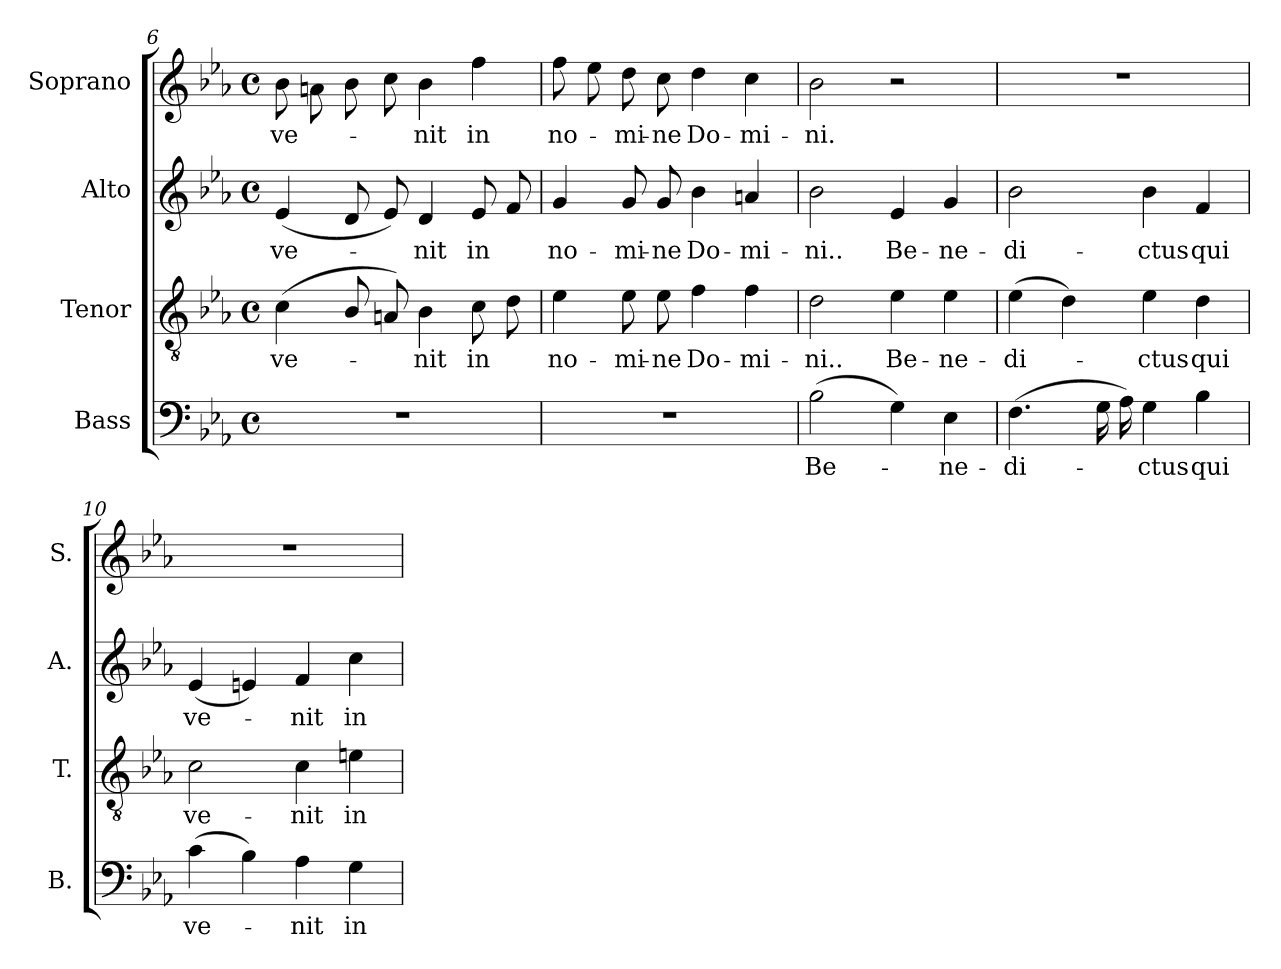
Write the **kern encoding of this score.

**kern	**text	**kern	**text	**kern	**text	**kern	**text
*part4	*part4	*part3	*part3	*part2	*part2	*part1	*part1
*staff4	*staff4	*staff3	*staff3	*staff2	*staff2	*staff1	*staff1
*I"Bass	*	*I"Tenor	*	*I"Alto	*	*I"Soprano	*
*I'B.	*	*I'T.	*	*I'A.	*	*I'S.	*
*clefF4	*	*clefGv2	*	*clefG2	*	*clefG2	*
*	*	*ITrd7c12	*	*	*	*	*
*k[b-e-a-]	*	*k[b-e-a-]	*	*k[b-e-a-]	*	*k[b-e-a-]	*
*E-:	*	*E-:	*	*E-:	*	*E-:	*
*M4/4	*	*M4/4	*	*M4/4	*	*M4/4	*
*met(c)	*	*met(c)	*	*met(c)	*	*met(c)	*
=6	=6	=6	=6	=6	=6	=6	=6
!	!	!	!LO:LY:b:color=#000000	!	!	!	!
!	!	!	!	!	!LO:LY:b:color=#000000	!	!
!	!	!	!	!	!	!	!LO:LY:b:color=#000000
1r	.	(4Ci\	ve-	(4e-i/	ve-	8b-i\	ve-
.	.	.	.	.	.	8ani\	.
.	.	8BB-i/	.	8di/	.	8b-i\	.
.	.	8AAni/)	.	8e-i/)	.	8cci\	.
!	!	!	!LO:LY:b:color=#000000	!	!	!	!
!	!	!	!	!	!LO:LY:b:color=#000000	!	!
!	!	!	!	!	!	!	!LO:LY:b:color=#000000
.	.	4BB-i\	-nit	4di/	-nit	4b-i\	-nit
!	!	!	!LO:LY:b:color=#000000	!	!	!	!
!	!	!	!	!	!LO:LY:b:color=#000000	!	!
!	!	!	!	!	!	!	!LO:LY:b:color=#000000
.	.	8Ci\	in	8e-i/	in	4ffi\	in
.	.	8Di\	.	8fi/	.	.	.
!!LO:LB:g=z
=7	=7	=7	=7	=7	=7	=7	=7
!	!	!	!LO:LY:b:color=#000000	!	!	!	!
!	!	!	!	!	!LO:LY:b:color=#000000	!	!
!	!	!	!	!	!	!	!LO:LY:b:color=#000000
1r	.	4E-i\	no-	4gi/	no-	8ffi\	no-
.	.	.	.	.	.	8ee-i\	.
!	!	!	!LO:LY:b:color=#000000	!	!	!	!
!	!	!	!	!	!LO:LY:b:color=#000000	!	!
!	!	!	!	!	!	!	!LO:LY:b:color=#000000
.	.	8E-i\	-mi-	8gi/	-mi-	8ddi\	-mi-
!	!	!	!LO:LY:b:color=#000000	!	!	!	!
!	!	!	!	!	!LO:LY:b:color=#000000	!	!
!	!	!	!	!	!	!	!LO:LY:b:color=#000000
.	.	8E-i\	-ne	8gi/	-ne	8cci\	-ne
!	!	!	!LO:LY:b:color=#000000	!	!	!	!
!	!	!	!	!	!LO:LY:b:color=#000000	!	!
!	!	!	!	!	!	!	!LO:LY:b:color=#000000
.	.	4Fi\	Do-	4b-i\	Do-	4ddi\	Do-
!	!	!	!LO:LY:b:color=#000000	!	!	!	!
!	!	!	!	!	!LO:LY:b:color=#000000	!	!
!	!	!	!	!	!	!	!LO:LY:b:color=#000000
.	.	4Fi\	-mi-	4ani/	-mi-	4cci\	-mi-
=8	=8	=8	=8	=8	=8	=8	=8
!	!LO:LY:b:color=#000000	!	!	!	!	!	!
!	!	!	!LO:LY:b:color=#000000	!	!	!	!
!	!	!	!	!	!LO:LY:b:color=#000000	!	!
!	!	!	!	!	!	!	!LO:LY:b:color=#000000
(2B-i\	Be-	2Di\	-ni..	2b-i\	-ni..	2b-i\	-ni.
!	!	!	!LO:LY:b:color=#000000	!	!	!	!
!	!	!	!	!	!LO:LY:b:color=#000000	!	!
4Gi\)	.	4E-i\	Be-	4e-i/	Be-	2r	.
!	!LO:LY:b:color=#000000	!	!	!	!	!	!
!	!	!	!LO:LY:b:color=#000000	!	!	!	!
!	!	!	!	!	!LO:LY:b:color=#000000	!	!
4E-i\	-ne-	4E-i\	-ne-	4gi/	-ne-	.	.
=9	=9	=9	=9	=9	=9	=9	=9
!	!LO:LY:b:color=#000000	!	!	!	!	!	!
!	!	!	!LO:LY:b:color=#000000	!	!	!	!
!	!	!	!	!	!LO:LY:b:color=#000000	!	!
(4.Fi\	-di-	(4E-i\	-di-	2b-i\	-di-	1r	.
.	.	4Di\)	.	.	.	.	.
16Gi\	.	.	.	.	.	.	.
16A-i\)	.	.	.	.	.	.	.
!	!LO:LY:b:color=#000000	!	!	!	!	!	!
!	!	!	!LO:LY:b:color=#000000	!	!	!	!
!	!	!	!	!	!LO:LY:b:color=#000000	!	!
4Gi\	-ctus	4E-i\	-ctus	4b-i\	-ctus	.	.
!	!LO:LY:b:color=#000000	!	!	!	!	!	!
!	!	!	!LO:LY:b:color=#000000	!	!	!	!
!	!	!	!	!	!LO:LY:b:color=#000000	!	!
4B-i\	qui	4Di\	qui	4fi/	qui	.	.
=10	=10	=10	=10	=10	=10	=10	=10
!	!LO:LY:b:color=#000000	!	!	!	!	!	!
!	!	!	!LO:LY:b:color=#000000	!	!	!	!
!	!	!	!	!	!LO:LY:b:color=#000000	!	!
(4ci\	ve-	2Ci\	ve-	(4e-i/	ve-	1r	.
4B-i\)	.	.	.	4eni/)	.	.	.
!	!LO:LY:b:color=#000000	!	!	!	!	!	!
!	!	!	!LO:LY:b:color=#000000	!	!	!	!
!	!	!	!	!	!LO:LY:b:color=#000000	!	!
4A-i\	-nit	4Ci\	-nit	4fi/	-nit	.	.
!	!LO:LY:b:color=#000000	!	!	!	!	!	!
!	!	!	!LO:LY:b:color=#000000	!	!	!	!
!	!	!	!	!	!LO:LY:b:color=#000000	!	!
4Gi\	in	4Eni\	in	4cci\	in	.	.
=	=	=	=	=	=	=	=
*-	*-	*-	*-	*-	*-	*-	*-
